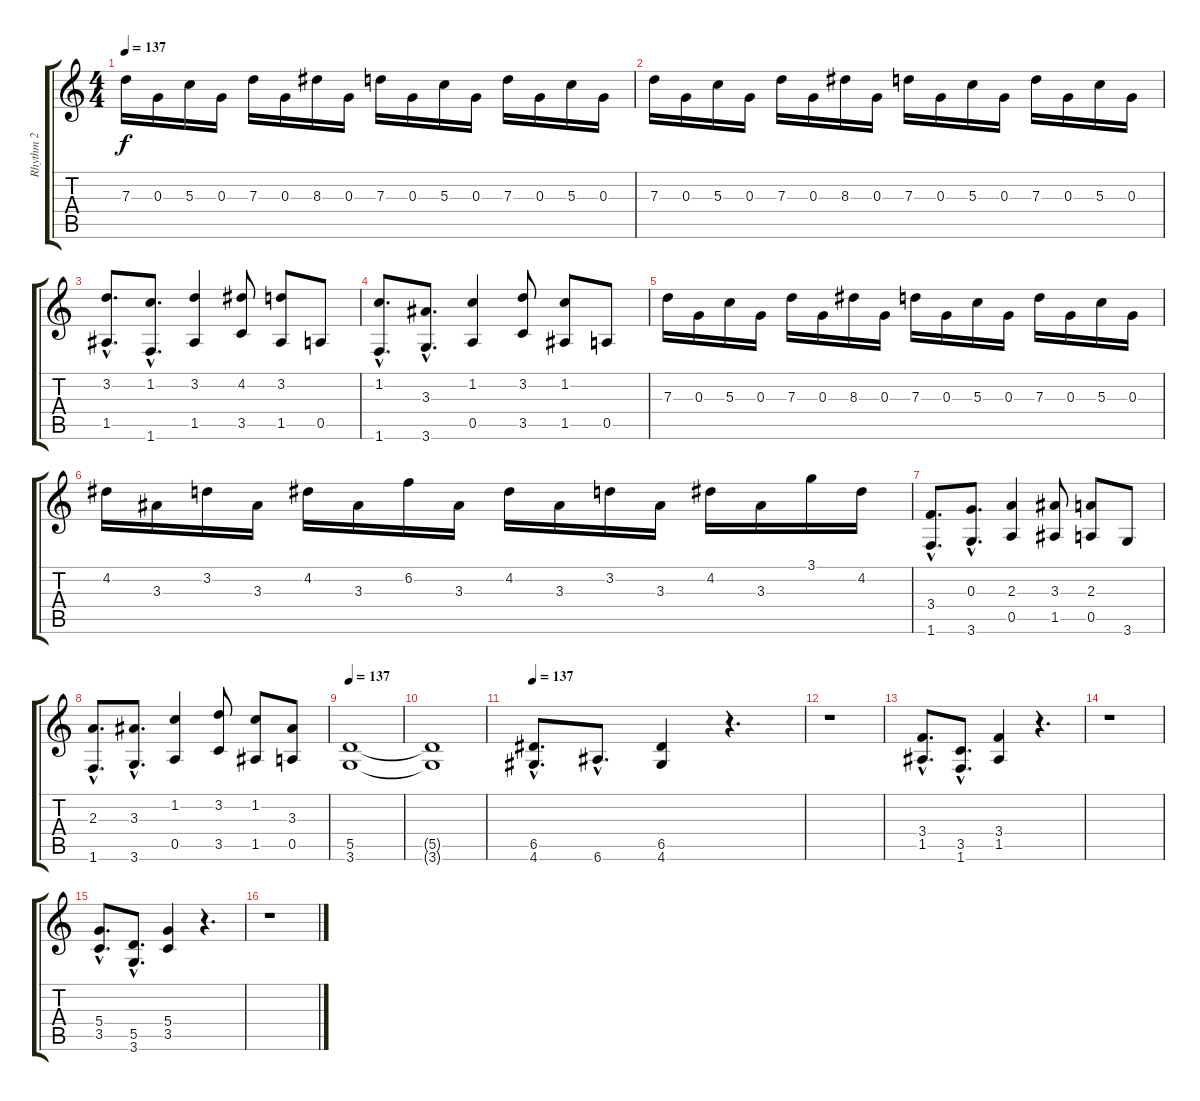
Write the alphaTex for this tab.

\track ("Rhythm 2" "Rhythm 2") {instrument overdrivenguitar}
\staff {score tabs}
\tuning (E4 B3 G3 D3 A2 E2) {hide}
\ts (4 4)
\tempo 137
\clef g2
\ks c
7.3.16{dy f} 0.3.16 5.3.16 0.3.16 7.3.16 0.3.16 8.3.16 0.3.16 7.3.16 0.3.16 5.3.16 0.3.16 7.3.16 0.3.16 5.3.16 0.3.16 |
7.3.16 0.3.16 5.3.16 0.3.16 7.3.16 0.3.16 8.3.16 0.3.16 7.3.16 0.3.16 5.3.16 0.3.16 7.3.16 0.3.16 5.3.16 0.3.16 |
(3.2{hac} 1.5{hac}).8{d} (1.2{hac} 1.6{hac}).8{d} (3.2 1.5).4 (4.2 3.5).8 (3.2 1.5).8 0.5.8 |
(1.2{hac} 1.6{hac}).8{d} (3.3{hac} 3.6{hac}).8{d} (1.2 0.5).4 (3.2 3.5).8 (1.2 1.5).8 0.5.8 |
7.3.16 0.3.16 5.3.16 0.3.16 7.3.16 0.3.16 8.3.16 0.3.16 7.3.16 0.3.16 5.3.16 0.3.16 7.3.16 0.3.16 5.3.16 0.3.16 |
4.2.16 3.3.16 3.2.16 3.3.16 4.2.16 3.3.16 6.2.16 3.3.16 4.2.16 3.3.16 3.2.16 3.3.16 4.2.16 3.3.16 3.1.16 4.2.16 |
(3.4{hac} 1.6{hac}).8{d} (0.3{hac} 3.6{hac}).8{d} (2.3 0.5).4 (3.3 1.5).8 (2.3 0.5).8 3.6.8 |
(2.3{hac} 1.6{hac}).8{d} (3.3{hac} 3.6{hac}).8{d} (1.2 0.5).4 (3.2 3.5).8 (1.2 1.5).8 (3.3 0.5).8 |
\tempo 137
(5.5 3.6).1 |
(5.5{t} 3.6{t}).1 |
\tempo 137
(6.5{hac} 4.6{hac}).8{d} 6.6{hac}.8{d} (6.5 4.6).4 r.4{d} |
r.1 |
(3.4{hac} 1.5{hac}).8{d} (3.5{hac} 1.6{hac}).8{d} (3.4 1.5).4 r.4{d} |
r.1 |
(5.4{hac} 3.5{hac}).8{d} (5.5{hac} 3.6{hac}).8{d} (5.4 3.5).4 r.4{d} |
r.1
